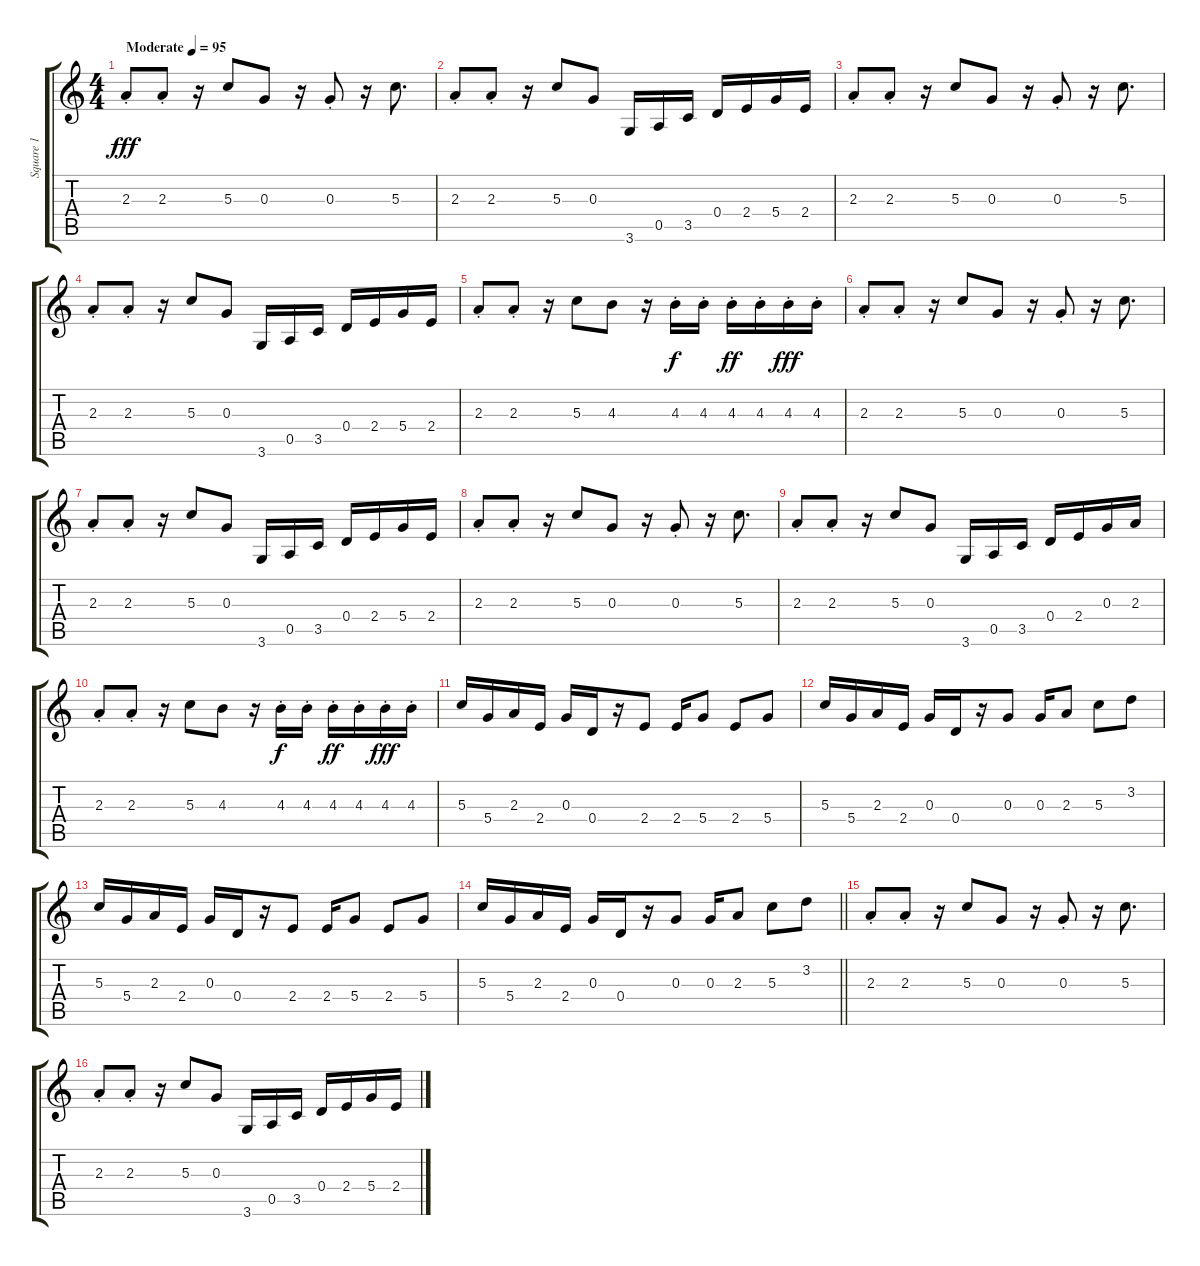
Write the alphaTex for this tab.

\track ("Square 1" "Square 1") {instrument electricguitarjazz}
\staff {score tabs}
\tuning (E4 B3 G3 D3 A2 E2) {hide}
\ts (4 4)
\tempo (95 "Moderate")
\clef g2
\ks c
2.3{st}.8{dy fff instrument electricguitarjazz} 2.3{st}.8 r.16 5.3.8 0.3.8 r.16 0.3{st}.8 r.16 5.3.8{d} |
2.3{st}.8 2.3{st}.8 r.16 5.3.8 0.3.8 3.6.16 0.5.16 3.5.16 0.4.16 2.4.16 5.4.16 2.4.16 |
2.3{st}.8 2.3{st}.8 r.16 5.3.8 0.3.8 r.16 0.3{st}.8 r.16 5.3.8{d} |
2.3{st}.8 2.3{st}.8 r.16 5.3.8 0.3.8 3.6.16 0.5.16 3.5.16 0.4.16 2.4.16 5.4.16 2.4.16 |
2.3{st}.8 2.3{st}.8 r.16 5.3.8 4.3.8 r.16 4.3{st}.16{dy f} 4.3{st}.16 4.3{st}.16{dy ff} 4.3{st}.16 4.3{st}.16{dy fff} 4.3{st}.16 |
2.3{st}.8 2.3{st}.8 r.16 5.3.8 0.3.8 r.16 0.3{st}.8 r.16 5.3.8{d} |
2.3{st}.8 2.3{st}.8 r.16 5.3.8 0.3.8 3.6.16 0.5.16 3.5.16 0.4.16 2.4.16 5.4.16 2.4.16 |
2.3{st}.8 2.3{st}.8 r.16 5.3.8 0.3.8 r.16 0.3{st}.8 r.16 5.3.8{d} |
2.3{st}.8 2.3{st}.8 r.16 5.3.8 0.3.8 3.6.16 0.5.16 3.5.16 0.4.16 2.4.16 0.3.16 2.3.16 |
2.3{st}.8 2.3{st}.8 r.16 5.3.8 4.3.8 r.16 4.3{st}.16{dy f} 4.3{st}.16 4.3{st}.16{dy ff} 4.3{st}.16 4.3{st}.16{dy fff} 4.3{st}.16 |
5.3.16 5.4.16 2.3.16 2.4.16 0.3.16 0.4.16 r.16 2.4.8 2.4.16 5.4.8 2.4.8 5.4.8 |
5.3.16 5.4.16 2.3.16 2.4.16 0.3.16 0.4.16 r.16 0.3.8 0.3.16 2.3.8 5.3.8 3.2.8 |
5.3.16 5.4.16 2.3.16 2.4.16 0.3.16 0.4.16 r.16 2.4.8 2.4.16 5.4.8 2.4.8 5.4.8 |
\barLineRight lightlight
5.3.16 5.4.16 2.3.16 2.4.16 0.3.16 0.4.16 r.16 0.3.8 0.3.16 2.3.8 5.3.8 3.2.8 |
2.3{st}.8 2.3{st}.8 r.16 5.3.8 0.3.8 r.16 0.3{st}.8 r.16 5.3.8{d} |
2.3{st}.8 2.3{st}.8 r.16 5.3.8 0.3.8 3.6.16 0.5.16 3.5.16 0.4.16 2.4.16 5.4.16 2.4.16
